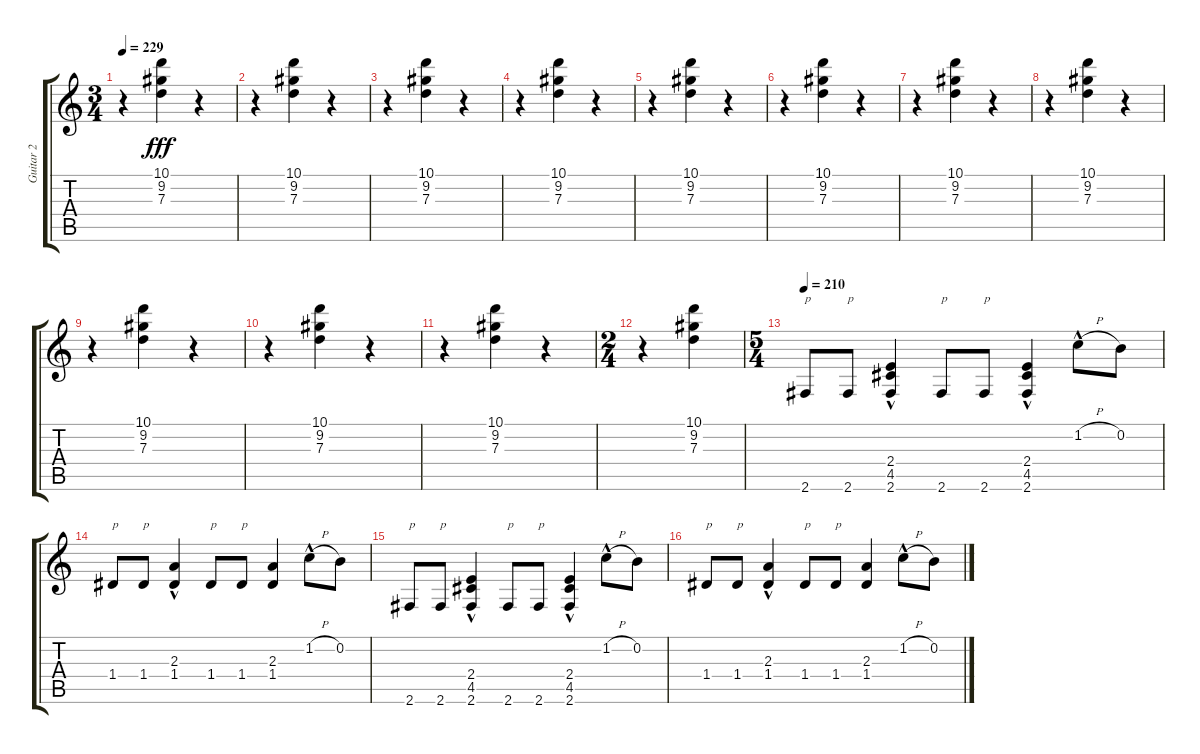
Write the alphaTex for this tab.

\track ("Guitar 2" "Guitar 2") {instrument distortionguitar}
\staff {score tabs}
\tuning (E4 B3 G3 D3 A2 E2) {hide}
\ts (3 4)
\tempo 229
\clef g2
\ks c
r.4{dy fff} (10.1 9.2 7.3).4 r.4 |
r.4 (10.1 9.2 7.3).4 r.4 |
r.4 (10.1 9.2 7.3).4 r.4 |
r.4 (10.1 9.2 7.3).4 r.4 |
r.4 (10.1 9.2 7.3).4 r.4 |
r.4 (10.1 9.2 7.3).4 r.4 |
r.4 (10.1 9.2 7.3).4 r.4 |
r.4 (10.1 9.2 7.3).4 r.4 |
r.4 (10.1 9.2 7.3).4 r.4 |
r.4 (10.1 9.2 7.3).4 r.4 |
r.4 (10.1 9.2 7.3).4 r.4 |
\ts (2 4)
r.4 (10.1 9.2 7.3).4 |
\ts (5 4)
\tempo 210
2.6.8{txt "p"} 2.6.8{txt "p"} (2.4 4.5 2.6{hac}).4 2.6.8{txt "p"} 2.6.8{txt "p"} (2.4 4.5 2.6{hac}).4 1.2{h hac}.8 0.2.8 |
1.4.8{txt "p"} 1.4.8{txt "p"} (2.3 1.4{hac}).4 1.4.8{txt "p"} 1.4.8{txt "p"} (2.3 1.4).4 1.2{h hac}.8 0.2.8 |
2.6.8{txt "p"} 2.6.8{txt "p"} (2.4 4.5 2.6{hac}).4 2.6.8{txt "p"} 2.6.8{txt "p"} (2.4 4.5 2.6{hac}).4 1.2{h hac}.8 0.2.8 |
1.4.8{txt "p"} 1.4.8{txt "p"} (2.3 1.4{hac}).4 1.4.8{txt "p"} 1.4.8{txt "p"} (2.3 1.4).4 1.2{h hac}.8 0.2.8
